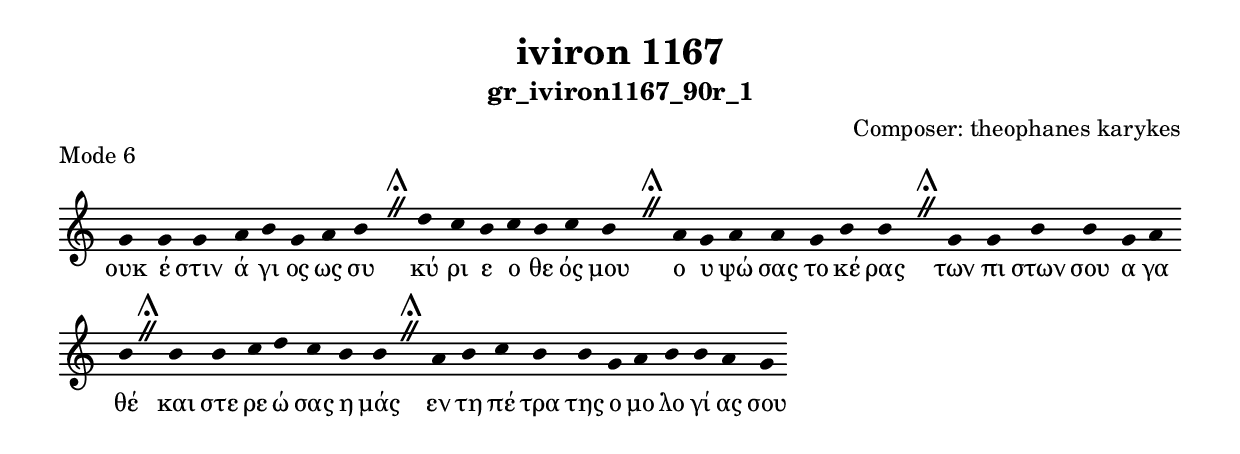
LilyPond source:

\include "gregorian.ly"

	\header {
 	  title = "iviron 1167"
	  subtitle = "gr_iviron1167_90r_1"
	  composer = "Composer: theophanes karykes"
	  piece = "Mode 6"
	}

	chant = {
	  g'4 g'4 g'4 a'4 b'4 g'4 a'4 b'4 \divisioMaior
 d''4 c''4 b'4 c''4 b'4 c''4 b'4 \divisioMaior
 a'4 g'4 a'4 a'4 g'4 b'4 b'4 \divisioMaior
 g'4 g'4 b'4 b'4 g'4 a'4 b'4 \divisioMaior
 b'4 b'4 c''4 d''4 c''4 b'4 b'4 \divisioMaior
 a'4 b'4 c''4 b'4 b'4 g'4 a'4 b'4 b'4 a'4 g'4\finalis
	}

	verba = \lyricmode {ουκ έ στιν ά γι ος ως συ 
κύ ρι ε ο θε ός μου 
ο υ ψώ σας το κέ ρας 
των πι στων σου α γα θέ 
και στε ρε ώ σας η μάς 
εν τη πέ τρα της ο μο λο γί ας σου 
	}


	\score {
	  \new Staff <<
	  \new Voice = "melody" \chant
	  \new Lyrics = "one" \lyricsto melody \verba
	  >>
	  \layout {
	    \context {
	      \Staff
	      \remove "Time_signature_engraver"
	      \remove "Bar_engraver"
	    }
	    \context {
	      \Voice
	      \remove "Stem_engraver"
	    }
	  }
	}